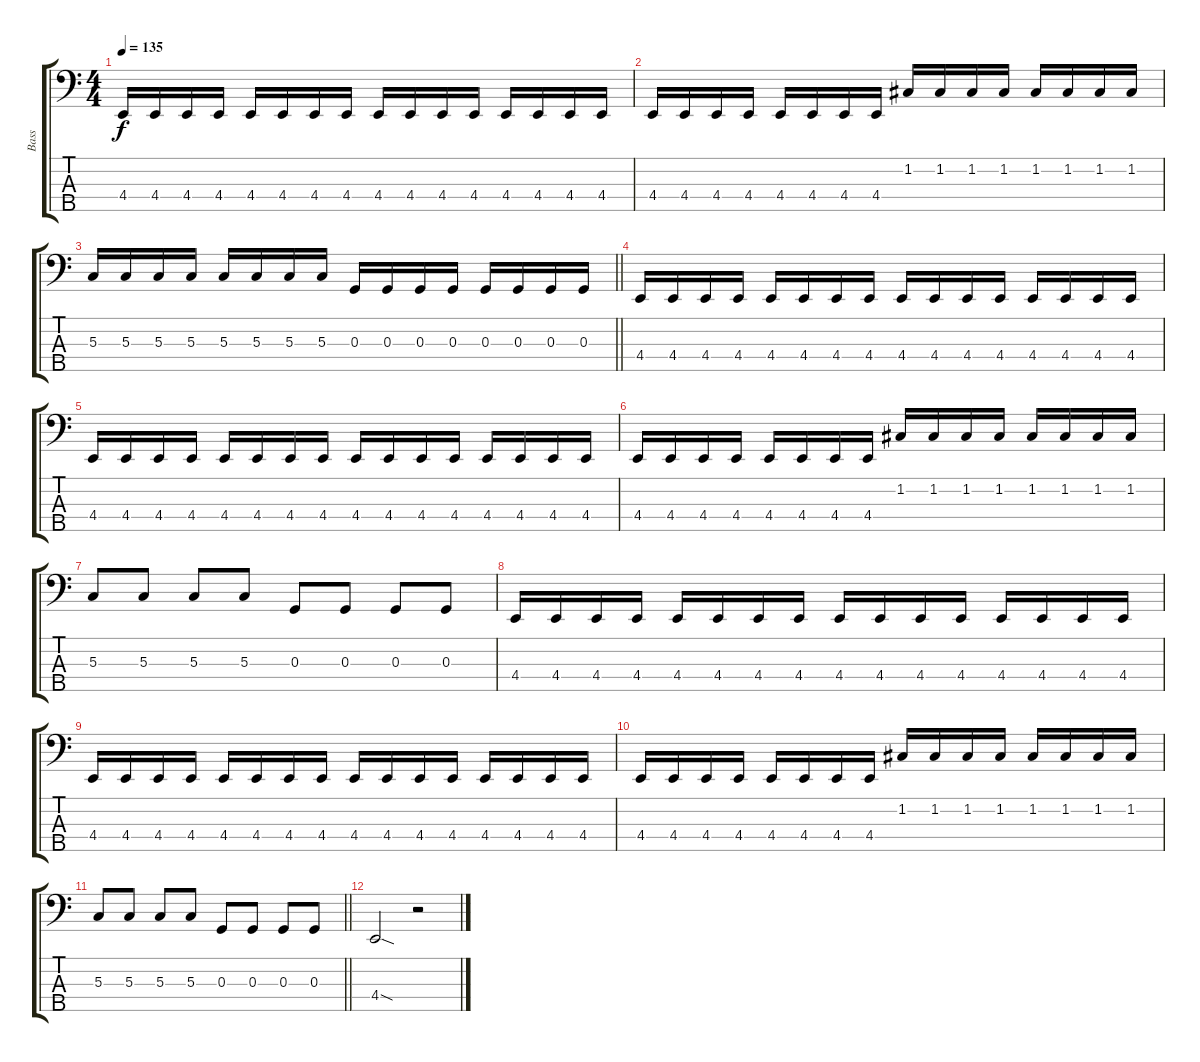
\track ("Bass" "Bass") {instrument electricbasspick}
\staff {score tabs}
\tuning (F2 C2 G1 C1 A0) {hide}
\ts (4 4)
\tempo 135
\clef f4
\ks c
4.4.16{dy f} 4.4.16 4.4.16 4.4.16 4.4.16 4.4.16 4.4.16 4.4.16 4.4.16 4.4.16 4.4.16 4.4.16 4.4.16 4.4.16 4.4.16 4.4.16 |
4.4.16 4.4.16 4.4.16 4.4.16 4.4.16 4.4.16 4.4.16 4.4.16 1.2.16 1.2.16 1.2.16 1.2.16 1.2.16 1.2.16 1.2.16 1.2.16 |
\barLineRight lightlight
5.3.16 5.3.16 5.3.16 5.3.16 5.3.16 5.3.16 5.3.16 5.3.16 0.3.16 0.3.16 0.3.16 0.3.16 0.3.16 0.3.16 0.3.16 0.3.16 |
4.4.16 4.4.16 4.4.16 4.4.16 4.4.16 4.4.16 4.4.16 4.4.16 4.4.16 4.4.16 4.4.16 4.4.16 4.4.16 4.4.16 4.4.16 4.4.16 |
4.4.16 4.4.16 4.4.16 4.4.16 4.4.16 4.4.16 4.4.16 4.4.16 4.4.16 4.4.16 4.4.16 4.4.16 4.4.16 4.4.16 4.4.16 4.4.16 |
4.4.16 4.4.16 4.4.16 4.4.16 4.4.16 4.4.16 4.4.16 4.4.16 1.2.16 1.2.16 1.2.16 1.2.16 1.2.16 1.2.16 1.2.16 1.2.16 |
5.3.8 5.3.8 5.3.8 5.3.8 0.3.8 0.3.8 0.3.8 0.3.8 |
4.4.16 4.4.16 4.4.16 4.4.16 4.4.16 4.4.16 4.4.16 4.4.16 4.4.16 4.4.16 4.4.16 4.4.16 4.4.16 4.4.16 4.4.16 4.4.16 |
4.4.16 4.4.16 4.4.16 4.4.16 4.4.16 4.4.16 4.4.16 4.4.16 4.4.16 4.4.16 4.4.16 4.4.16 4.4.16 4.4.16 4.4.16 4.4.16 |
4.4.16 4.4.16 4.4.16 4.4.16 4.4.16 4.4.16 4.4.16 4.4.16 1.2.16 1.2.16 1.2.16 1.2.16 1.2.16 1.2.16 1.2.16 1.2.16 |
\barLineRight lightlight
5.3.8 5.3.8 5.3.8 5.3.8 0.3.8 0.3.8 0.3.8 0.3.8 |
4.4{sod}.2 r.2
